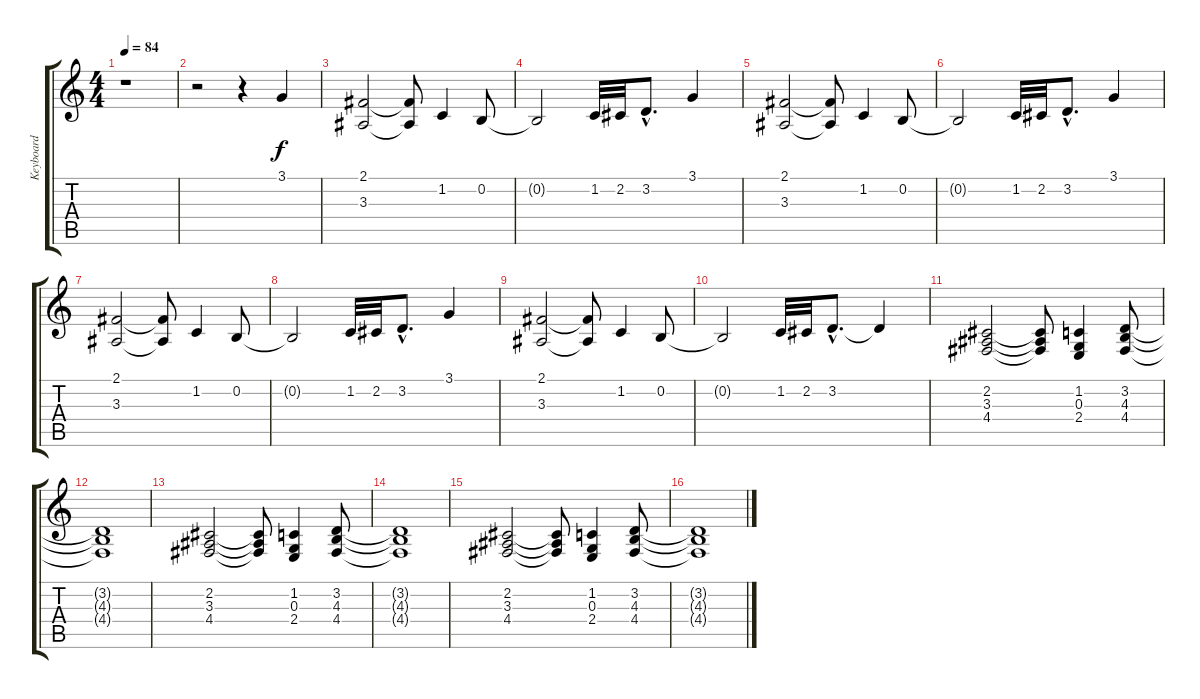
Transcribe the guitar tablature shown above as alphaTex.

\track ("Keyboard" "Keyboard") {instrument churchorgan}
\staff {score tabs}
\tuning (E4 B3 G3 D3 A2 E2) {hide}
\ts (4 4)
\tempo 84
\clef g2
\ks c
r.1{dy f instrument churchorgan} |
r.2 r.4 3.1.4 |
(2.1 3.3).2 (2.1{t} 3.3{t}).8 1.2.4 0.2.8 |
0.2{t}.2 1.2.32 2.2.32 3.2{hac}.8{d} 3.1.4 |
(2.1 3.3).2 (2.1{t} 3.3{t}).8 1.2.4 0.2.8 |
0.2{t}.2 1.2.32 2.2.32 3.2{hac}.8{d} 3.1.4 |
(2.1 3.3).2 (2.1{t} 3.3{t}).8 1.2.4 0.2.8 |
0.2{t}.2 1.2.32 2.2.32 3.2{hac}.8{d} 3.1.4 |
(2.1 3.3).2 (2.1{t} 3.3{t}).8 1.2.4 0.2.8 |
0.2{t}.2 1.2.32 2.2.32 3.2{hac}.8{d} 3.2{t}.4 |
(2.2 3.3 4.4).2 (2.2{t} 3.3{t} 4.4{t}).8 (1.2 0.3 2.4).4 (3.2 4.3 4.4).8 |
(3.2{t} 4.3{t} 4.4{t}).1 |
(2.2 3.3 4.4).2 (2.2{t} 3.3{t} 4.4{t}).8 (1.2 0.3 2.4).4 (3.2 4.3 4.4).8 |
(3.2{t} 4.3{t} 4.4{t}).1 |
(2.2 3.3 4.4).2 (2.2{t} 3.3{t} 4.4{t}).8 (1.2 0.3 2.4).4 (3.2 4.3 4.4).8 |
(3.2{t} 4.3{t} 4.4{t}).1
